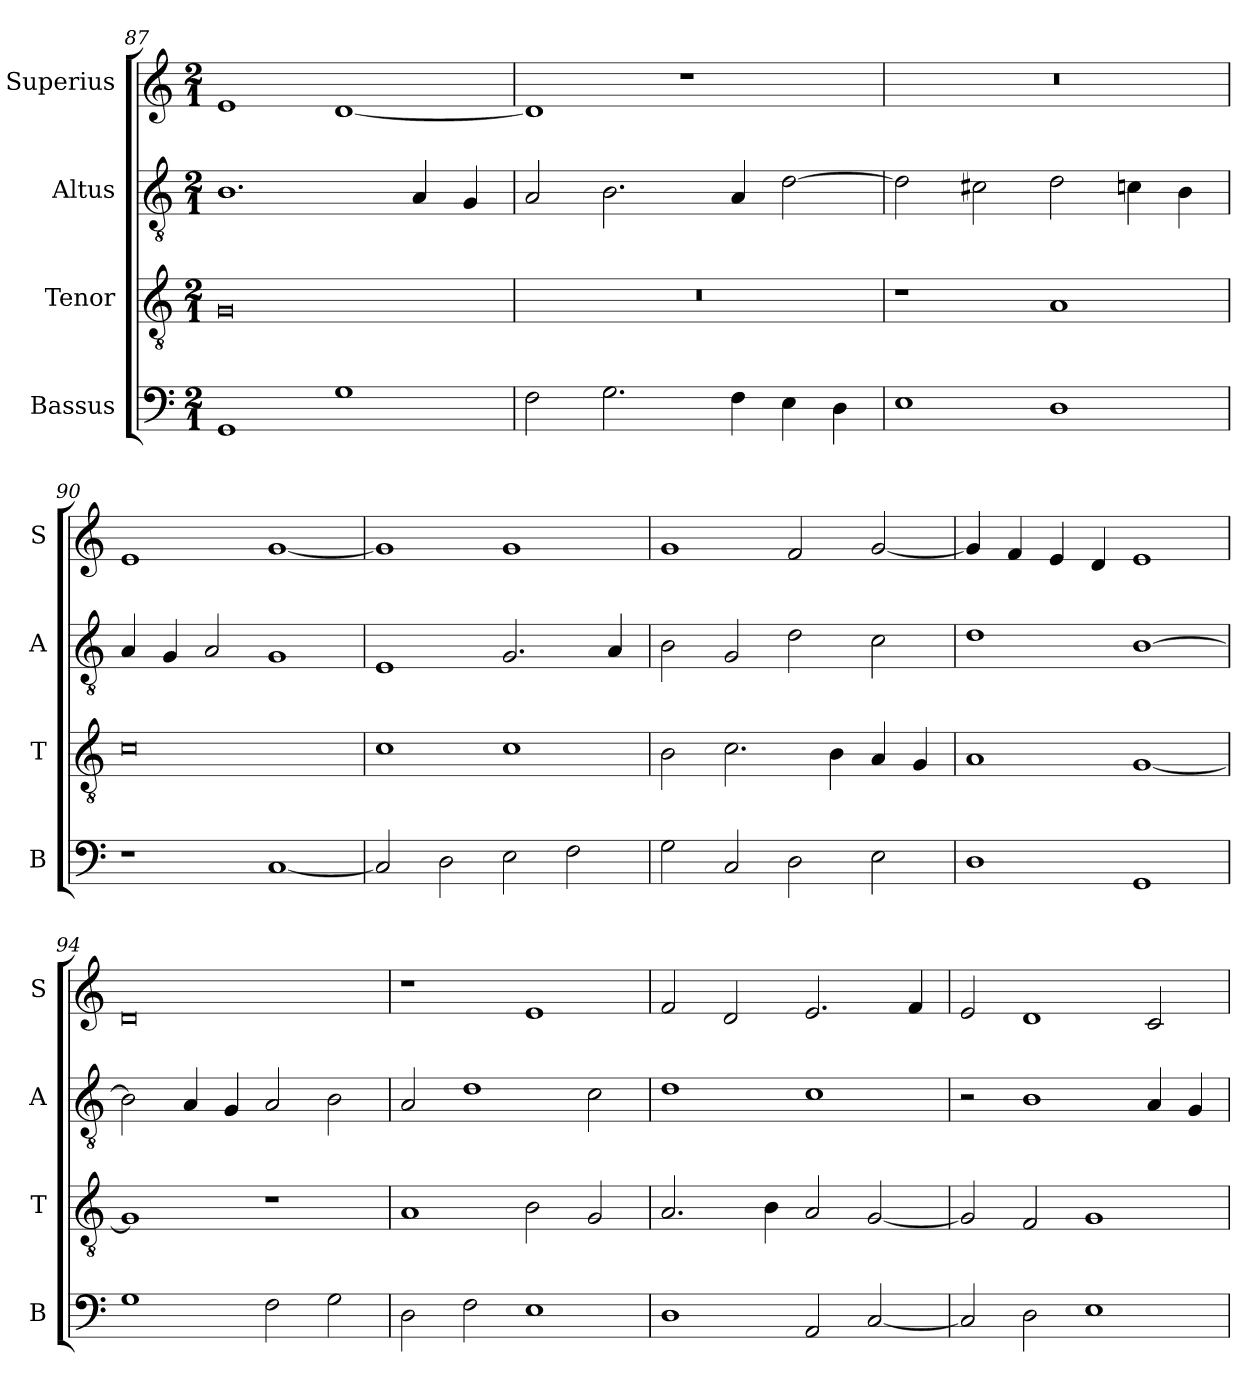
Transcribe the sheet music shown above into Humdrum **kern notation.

**kern	**kern	**kern	**kern
*part4	*part3	*part2	*part1
*staff4	*staff3	*staff2	*staff1
*I"Bassus	*I"Tenor	*I"Altus	*I"Superius
*I'B	*I'T	*I'A	*I'S
*clefF4	*clefGv2	*clefGv2	*clefG2
*k[]	*k[]	*k[]	*k[]
*C:	*C:	*C:	*C:
*M2/1	*M2/1	*M2/1	*M2/1
=87	=87	=87	=87
1GG	0G	1.B	1e
1G	.	.	[1d
.	.	4A	.
.	.	4G	.
=88	=88	=88	=88
2F	0r	2A	1d]
2.G	.	2.B	.
.	.	.	1r
4F	.	4A	.
4E	.	[2d	.
4D	.	.	.
=89	=89	=89	=89
1E	1r	2d]	0r
.	.	2c#X	.
1D	1A	2d	.
.	.	4cn	.
.	.	4B	.
=90	=90	=90	=90
1r	0c	4A	1e
.	.	4G	.
.	.	2A	.
[1C	.	1G	[1g
=91	=91	=91	=91
2C]	1c	1E	1g]
2D	.	.	.
2E	1c	2.G	1g
2F	.	.	.
.	.	4A	.
=92	=92	=92	=92
2G	2B	2B	1g
2C	2.c	2G	.
2D	.	2d	2f
.	4B	.	.
2E	4A	2c	[2g
.	4G	.	.
=93	=93	=93	=93
1D	1A	1d	4g]
.	.	.	4f
.	.	.	4e
.	.	.	4d
1GG	[1G	[1B	1e
=94	=94	=94	=94
1G	1G]	2B]	0d
.	.	4A	.
.	.	4G	.
2F	1r	2A	.
2G	.	2B	.
=95	=95	=95	=95
2D	1A	2A	1r
2F	.	1d	.
1E	2B	.	1e
.	2G	2c	.
=96	=96	=96	=96
1D	2.A	1d	2f
.	.	.	2d
.	4B	.	.
2AA	2A	1c	2.e
[2C	[2G	.	.
.	.	.	4f
=97	=97	=97	=97
2C]	2G]	2r	2e
2D	2F	1B	1d
1E	1G	.	.
.	.	4A	2c
.	.	4G	.
=	=	=	=
*-	*-	*-	*-
